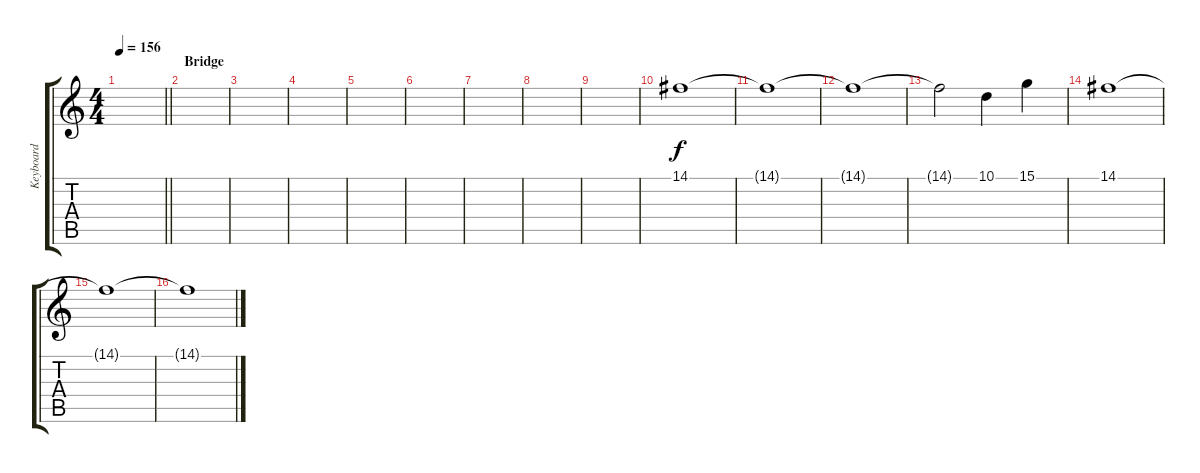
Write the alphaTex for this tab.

\track ("Keyboard" "Keyboard") {instrument lead2sawtooth}
\staff {score tabs}
\tuning (E4 B3 G3 D3 A2 E2) {hide}
\ts (4 4)
\tempo 156
\clef g2
\barLineRight lightlight
\ks c
|
\section ("" "Bridge")
|
|
|
|
|
|
|
|
14.1.1{volume 6} |
14.1{t}.1 |
14.1{t}.1 |
14.1{t}.2 10.1.4{volume 9} 15.1.4 |
14.1.1{volume 6} |
14.1{t}.1 |
14.1{t}.1
